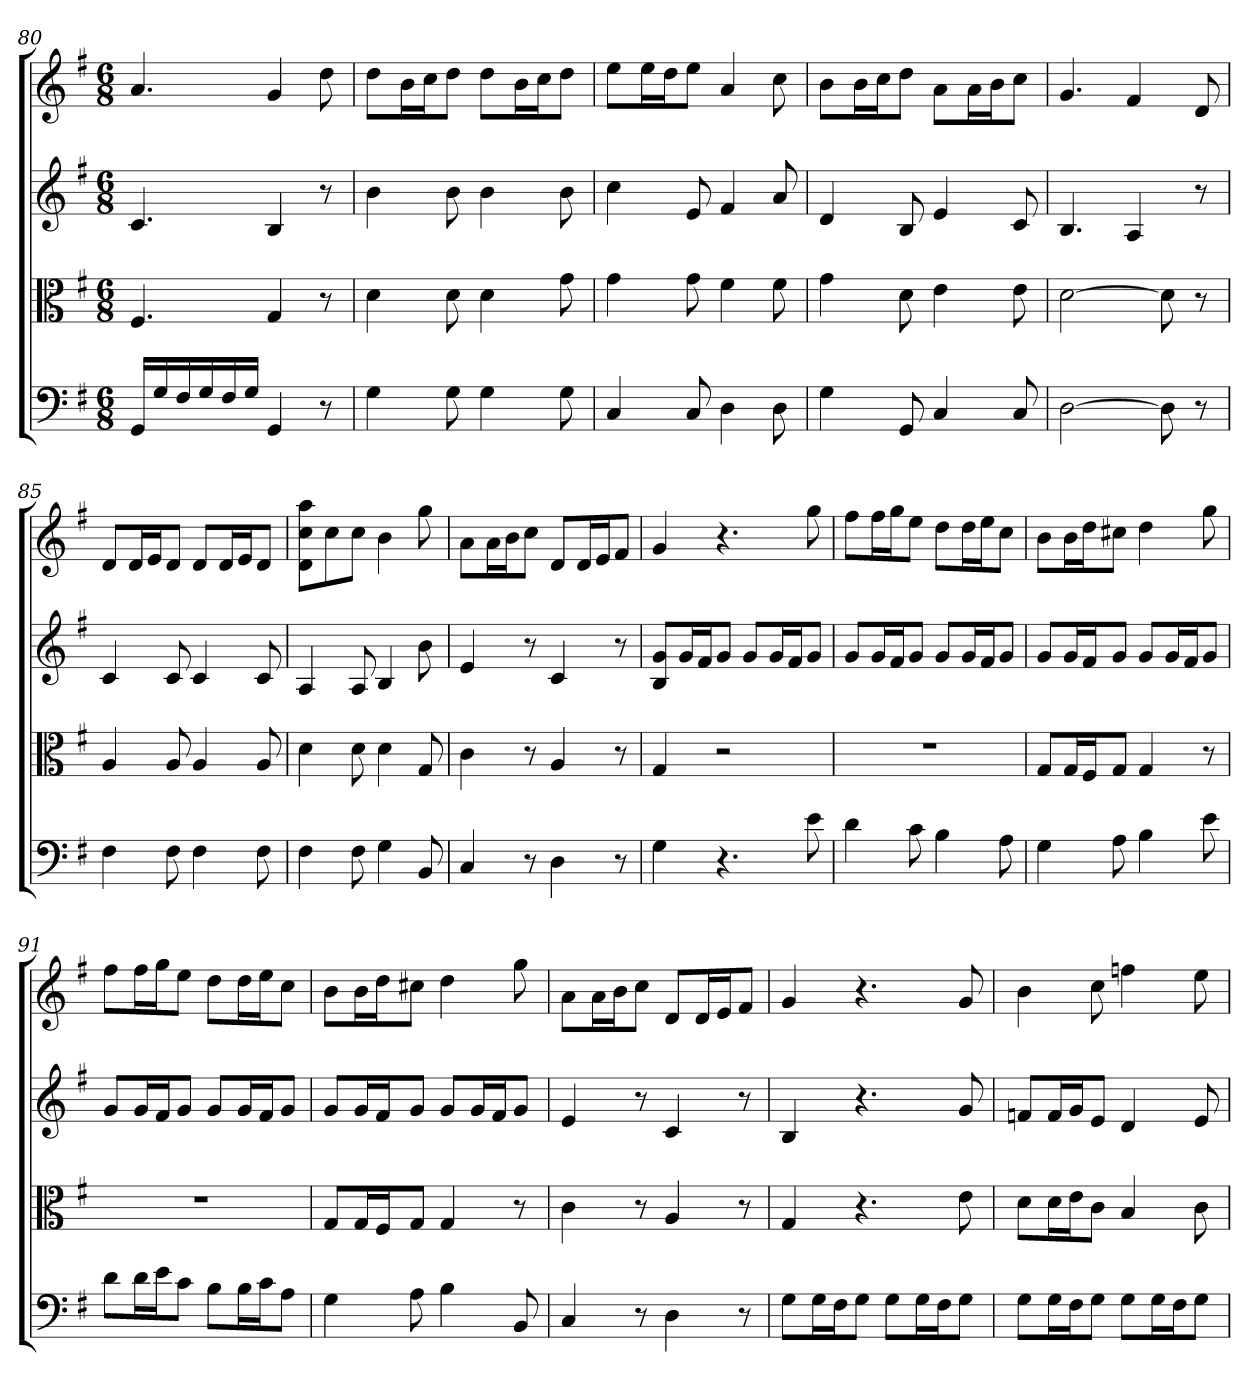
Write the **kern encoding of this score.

**kern	**kern	**kern	**kern
*part4	*part3	*part2	*part1
*staff4	*staff3	*staff2	*staff1
*clefF4	*clefC3	*	*
*k[f#]	*k[f#]	*k[f#]	*k[f#]
*G:	*G:	*G:	*G:
*M6/8	*M6/8	*M6/8	*M6/8
=80	=80	=80	=80
16GG/LL	4.F#	4.c	4.a
16G/	.	.	.
16F#/	.	.	.
16G/	.	.	.
16F#/	.	.	.
16G/JJ	.	.	.
4GG	4G	4B	4g
8r	8r	8r	8dd
=81	=81	=81	=81
4G	4d	4b	8ddL
.	.	.	16bL
.	.	.	16ccJ
8G	8d	8b	8ddJ
4G	4d	4b	8ddL
.	.	.	16bL
.	.	.	16ccJ
8G	8g	8b	8ddJ
=82	=82	=82	=82
4C	4g	4cc	8eeL
.	.	.	16eeL
.	.	.	16ddJ
8C	8g	8e	8eeJ
4D	4f#	4f#	4a
8D	8f#	8a	8cc
=83	=83	=83	=83
4G	4g	4d	8bL
.	.	.	16bL
.	.	.	16ccJ
8GG	8d	8B	8ddJ
4C	4e	4e	8aL
.	.	.	16aL
.	.	.	16bJ
8C	8e	8c	8ccJ
=84	=84	=84	=84
[2D	[2d	4.B	4.g
.	.	4A	4f#
8D]	8d]	.	.
8r	8r	8r	8d
=85	=85	=85	=85
4F#	4A	4c	8dL
.	.	.	16dL
.	.	.	16eJ
8F#	8A	8c	8dJ
4F#	4A	4c	8dL
.	.	.	16dL
.	.	.	16eJ
8F#	8A	8c	8dJ
=86	=86	=86	=86
4F#	4d	4A	8d 8cc 8aaL
.	.	.	8cc
8F#	8d	8A	8ccJ
4G	4d	4B	4b
8BB	8G	8b	8gg
=87	=87	=87	=87
4C	4c	4e	8aL
.	.	.	16aL
.	.	.	16bJ
8r	8r	8r	8ccJ
4D	4A	4c	8dL
.	.	.	16dL
.	.	.	16eJ
8r	8r	8r	8f#J
=88	=88	=88	=88
4G	4G	8B 8gL	4g
.	.	16gL	.
.	.	16f#J	.
4.r	2r	8gJ	4.r
.	.	8gL	.
.	.	16gL	.
.	.	16f#J	.
8e	.	8gJ	8gg
=89	=89	=89	=89
4d	2.r	8gL	8ff#L
.	.	16gL	16ff#L
.	.	16f#J	16ggJ
8c	.	8gJ	8eeJ
4B	.	8gL	8ddL
.	.	16gL	16ddL
.	.	16f#J	16eeJ
8A	.	8gJ	8ccJ
=90	=90	=90	=90
4G	8G/L	8gL	8bL
.	16G/L	16gL	16bL
.	16F#/J	16f#J	16ddJ
8A	8G/J	8gJ	8cc#XJ
4B	4G	8gL	4dd
.	.	16gL	.
.	.	16f#J	.
8e	8r	8gJ	8gg
=91	=91	=91	=91
8d\L	2.r	8gL	8ff#L
16d\L	.	16gL	16ff#L
16e\J	.	16f#J	16ggJ
8c\J	.	8gJ	8eeJ
8B\L	.	8gL	8ddL
16B\L	.	16gL	16ddL
16c\J	.	16f#J	16eeJ
8A\J	.	8gJ	8ccJ
=92	=92	=92	=92
4G	8G/L	8gL	8bL
.	16G/L	16gL	16bL
.	16F#/J	16f#J	16ddJ
8A	8G/J	8gJ	8cc#XJ
4B	4G	8gL	4dd
.	.	16gL	.
.	.	16f#J	.
8BB	8r	8gJ	8gg
=93	=93	=93	=93
4C	4c	4e	8aL
.	.	.	16aL
.	.	.	16bJ
8r	8r	8r	8ccJ
4D	4A	4c	8dL
.	.	.	16dL
.	.	.	16eJ
8r	8r	8r	8f#J
=94	=94	=94	=94
8G\L	4G	4B	4g
16G\L	.	.	.
16F#\J	.	.	.
8G\J	4.r	4.r	4.r
8G\L	.	.	.
16G\L	.	.	.
16F#\J	.	.	.
8G\J	8e	8g	8g
=95	=95	=95	=95
8G\L	8d\L	8fnL	4b
16G\L	16d\L	16fL	.
16F#\J	16e\J	16gJ	.
8G\J	8c\J	8eJ	8cc
8G\L	4B	4d	4ffn
16G\L	.	.	.
16F#\J	.	.	.
8G\J	8c	8e	8ee
=	=	=	=
*-	*-	*-	*-
